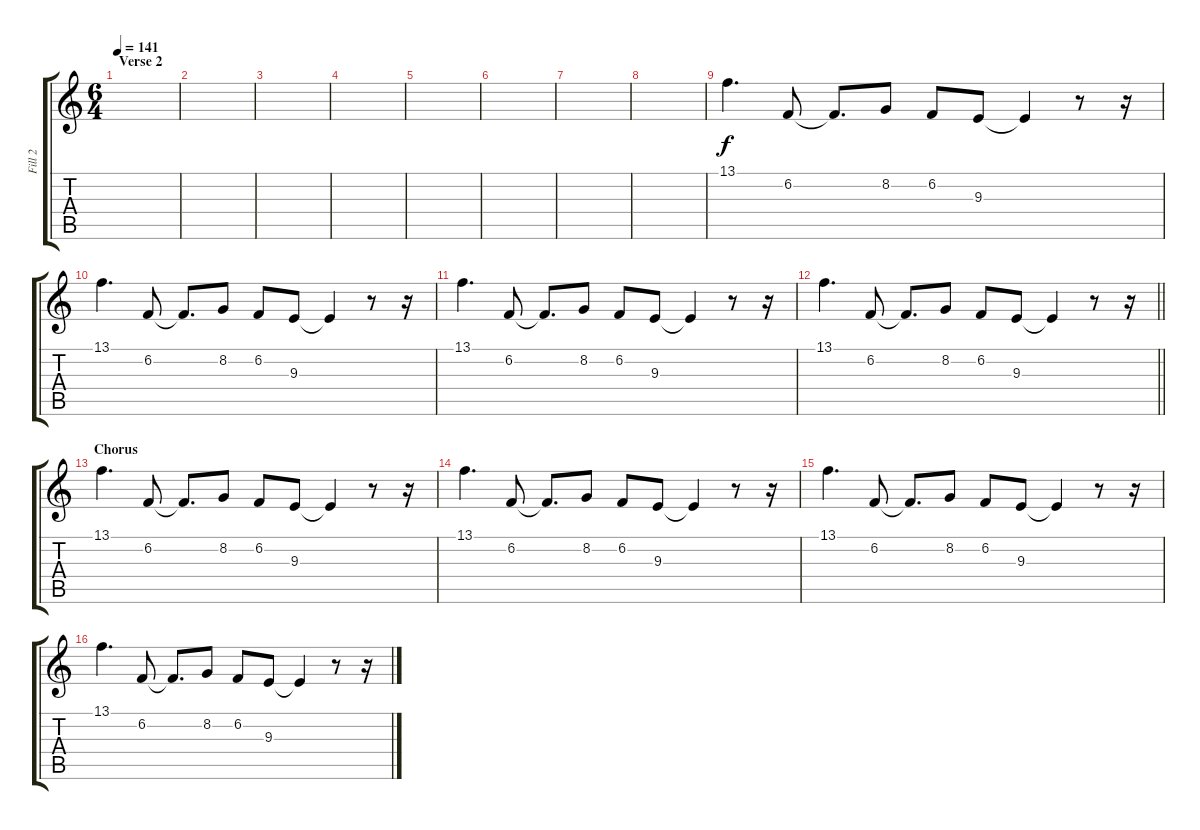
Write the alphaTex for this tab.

\track ("Fill 2" "Fill 2") {instrument vibraphone}
\staff {score tabs}
\tuning (E4 B3 G3 D3 A2 E2) {hide}
\ts (6 4)
\section ("" "Verse 2")
\tempo 141
\clef g2
\ks c
|
|
|
|
|
|
|
|
13.1.4{d} 6.2.8 6.2{t}.8{d} 8.2.8 6.2.8 9.3.8 9.3{t}.4 r.8 r.16 |
13.1.4{d} 6.2.8 6.2{t}.8{d} 8.2.8 6.2.8 9.3.8 9.3{t}.4 r.8 r.16 |
13.1.4{d} 6.2.8 6.2{t}.8{d} 8.2.8 6.2.8 9.3.8 9.3{t}.4 r.8 r.16 |
\barLineRight lightlight
13.1.4{d} 6.2.8 6.2{t}.8{d} 8.2.8 6.2.8 9.3.8 9.3{t}.4 r.8 r.16 |
\section ("" "Chorus")
13.1.4{d} 6.2.8 6.2{t}.8{d} 8.2.8 6.2.8 9.3.8 9.3{t}.4 r.8 r.16 |
13.1.4{d} 6.2.8 6.2{t}.8{d} 8.2.8 6.2.8 9.3.8 9.3{t}.4 r.8 r.16 |
13.1.4{d} 6.2.8 6.2{t}.8{d} 8.2.8 6.2.8 9.3.8 9.3{t}.4 r.8 r.16 |
13.1.4{d} 6.2.8 6.2{t}.8{d} 8.2.8 6.2.8 9.3.8 9.3{t}.4 r.8 r.16
